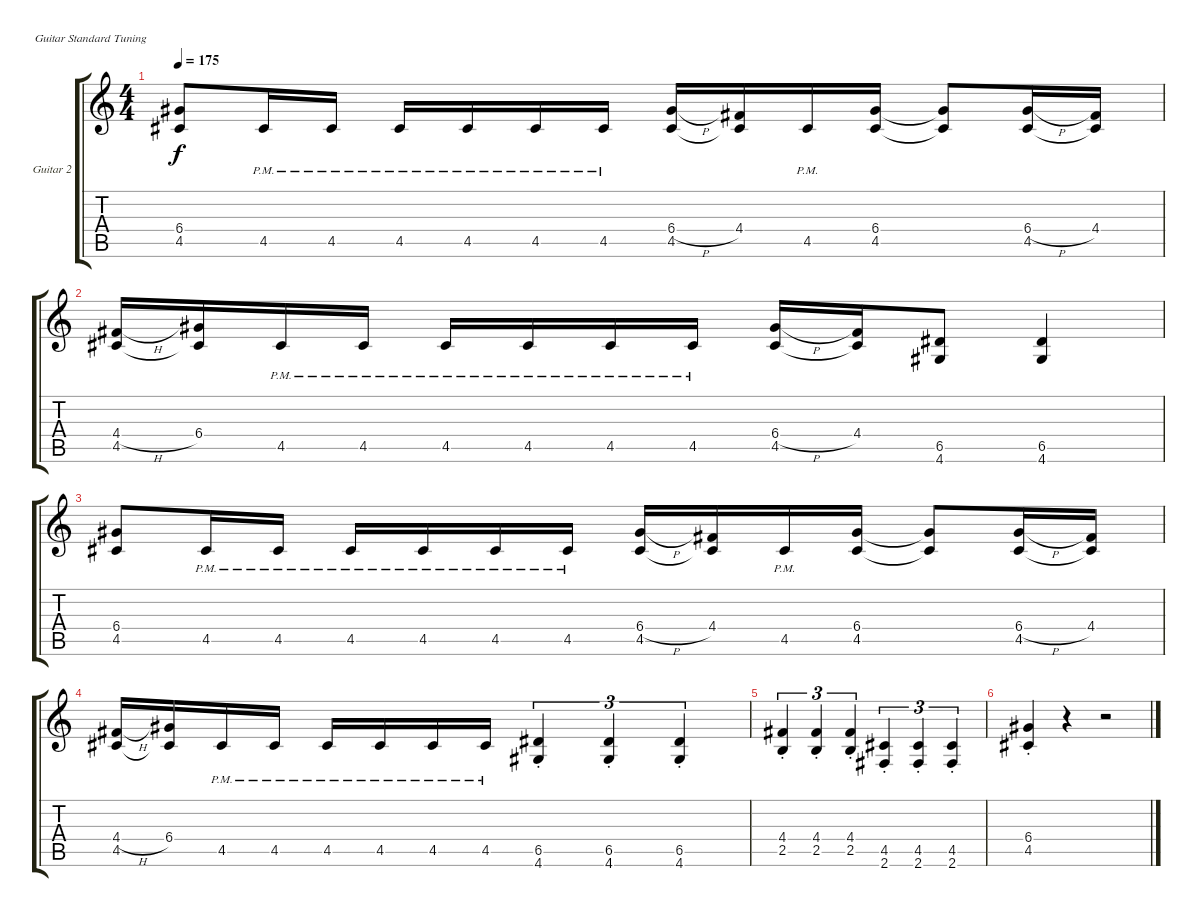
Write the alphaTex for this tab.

\bracketExtendMode groupsimilarinstruments
\firstSystemTrackNameOrientation horizontal
\otherSystemsTrackNameOrientation horizontal
\track ("Guitar 2" "Guitar 2") {instrument overdrivenguitar}
\staff {score tabs}
\tuning (E4 B3 G3 D3 A2 E2)
\ts (4 4)
\tempo 175
\clef g2
\ks c
(6.4 4.5).8{dy f} 4.5{pm}.16 4.5{pm}.16 4.5{pm}.16 4.5{pm}.16 4.5{pm}.16 4.5{pm}.16 (6.4{h} 4.5).16 (4.4 4.5{t}).16 4.5{pm}.16 (6.4 4.5).16 (6.4{t} 4.5{t}).8 (6.4{h} 4.5).16 (4.4 4.5{t}).16 |
(4.4{h} 4.5).16 (6.4 4.5{t}).16 4.5{pm}.16 4.5{pm}.16 4.5{pm}.16 4.5{pm}.16 4.5{pm}.16 4.5{pm}.16 (6.4{h} 4.5).16 (4.4 4.5{t}).16 (6.5 4.6).8 (6.5 4.6).4 |
(6.4 4.5).8 4.5{pm}.16 4.5{pm}.16 4.5{pm}.16 4.5{pm}.16 4.5{pm}.16 4.5{pm}.16 (6.4{h} 4.5).16 (4.4 4.5{t}).16 4.5{pm}.16 (6.4 4.5).16 (6.4{t} 4.5{t}).8 (6.4{h} 4.5).16 (4.4 4.5{t}).16 |
(4.4{h} 4.5).16 (6.4 4.5{t}).16 4.5{pm}.16 4.5{pm}.16 4.5{pm}.16 4.5{pm}.16 4.5{pm}.16 4.5{pm}.16 (6.5{st} 4.6{st}).4{tu (3 2)} (6.5{st} 4.6{st}).4{tu (3 2)} (6.5{st} 4.6{st}).4{tu (3 2)} |
(4.4{st} 2.5{st}).4{tu (3 2)} (4.4{st} 2.5{st}).4{tu (3 2)} (4.4{st} 2.5{st}).4{tu (3 2)} (4.5{st} 2.6{st}).4{tu (3 2)} (4.5{st} 2.6{st}).4{tu (3 2)} (4.5{st} 2.6{st}).4{tu (3 2)} |
(6.4{st} 4.5{st}).4 r.4 r.2
